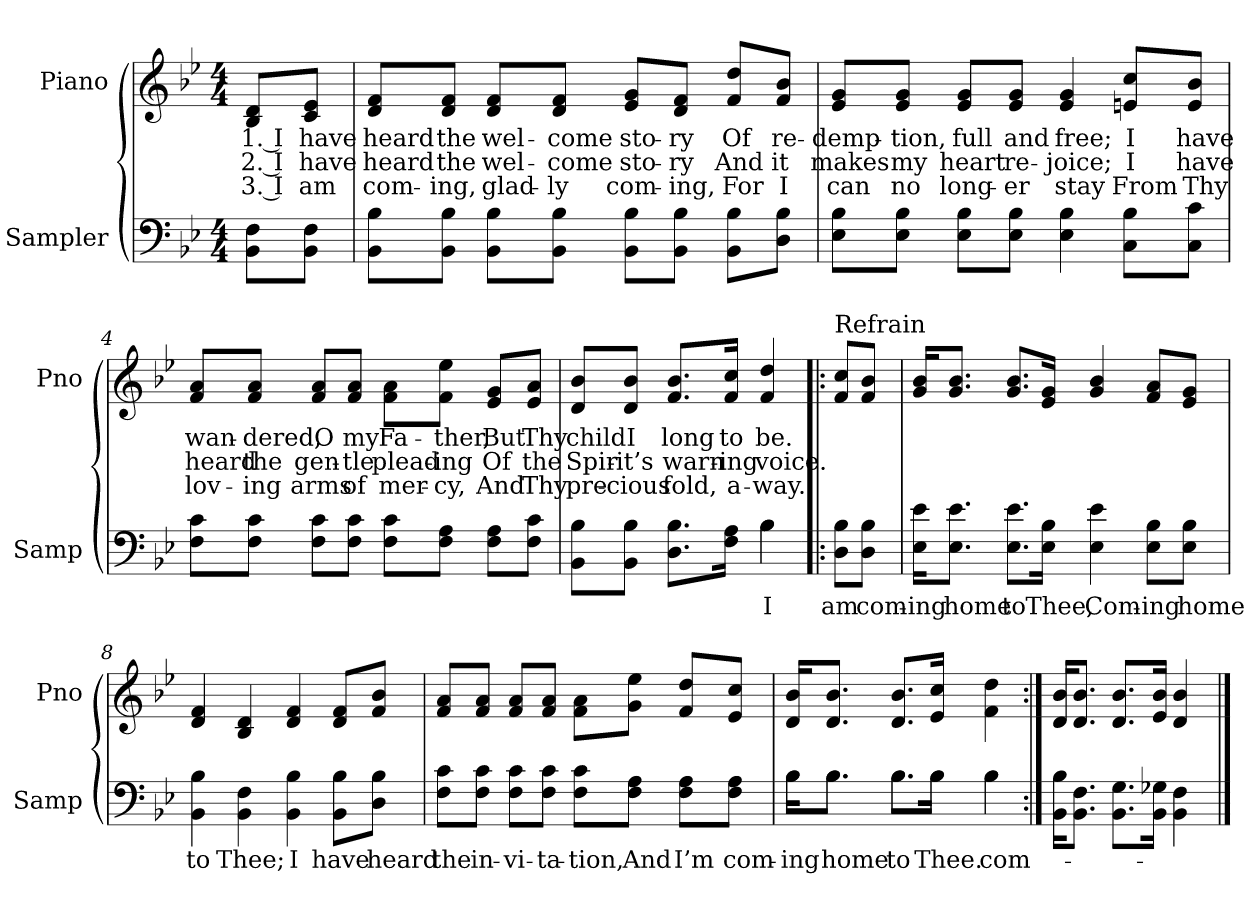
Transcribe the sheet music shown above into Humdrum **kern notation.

**kern	**text	**kern	**text	**text	**text
*part2	*part2	*part1	*part1	*part1	*part1
*staff2	*staff2	*staff1	*staff1	*staff1	*staff1
*I"Sampler	*	*I"Piano	*	*	*
*I'Samp	*	*I'Pno	*	*	*
*clefF4	*	*clefG2	*	*	*
*k[b-e-]	*	*k[b-e-]	*	*	*
*B-:	*	*B-:	*	*	*
*M4/4	*	*M4/4	*	*	*
=1	=1	=1	=1	=1	=1
8BB-\ 8F\L	.	8B-/ 8d/L	1. I	2. I	3. I
8BB-\ 8F\J	.	8c/ 8e-/J	have	have	am
=2	=2	=2	=2	=2	=2
8BB-\ 8B-\L	.	8d/ 8f/L	heard	heard	com-
8BB-\ 8B-\J	.	8d/ 8f/J	the	the	-ing,
8BB-\ 8B-\L	.	8d/ 8f/L	wel-	wel-	glad-
8BB-\ 8B-\J	.	8d/ 8f/J	-come	-come	-ly
8BB-\ 8B-\L	.	8e-/ 8g/L	sto-	sto-	com-
8BB-\ 8B-\J	.	8d/ 8f/J	-ry	-ry	-ing,
8BB-\ 8B-\L	.	8f/ 8dd/L	Of	And	For
8D\ 8B-\J	.	8f/ 8b-/J	re-	it	I
=3	=3	=3	=3	=3	=3
8E-\ 8B-\L	.	8e-/ 8g/L	-demp-	makes	can
8E-\ 8B-\J	.	8e-/ 8g/J	-tion,	my	no
8E-\ 8B-\L	.	8e-/ 8g/L	full	heart	long-
8E-\ 8B-\J	.	8e-/ 8g/J	and	re-	-er
4E- 4B-	.	4e- 4g	free;	-joice;	stay
8C\ 8B-\L	.	8en/ 8cc/L	I	I	From
8C\ 8c\J	.	8e/ 8b-/J	have	have	Thy
=4	=4	=4	=4	=4	=4
8F\ 8c\L	.	8f/ 8a/L	wan-	heard	lov-
8F\ 8c\J	.	8f/ 8a/J	-dered,	the	-ing
8F\ 8c\L	.	8f/ 8a/L	O	gen-	arms
8F\ 8c\J	.	8f/ 8a/J	my	-tle	of
8F\ 8c\L	.	8f\ 8a\L	Fa-	plead-	mer-
8F\ 8A\J	.	8f\ 8ee-\J	-ther,	-ing	-cy,
8F\ 8A\L	.	8e-/ 8g/L	But	Of	And
8F\ 8c\J	.	8e-/ 8a/J	Thy	the	Thy
=5	=5	=5	=5	=5	=5
*^	*	*	*	*	*
8BB-\ 8B-\L	2ryy	.	8d/ 8b-/L	child	Spir-	pre-
8BB-\ 8B-\J	.	.	8d/ 8b-/J	I	-it’s	-cious
8.D\ 8.B-\L	.	.	8.f/ 8.b-/L	long	warn-	fold,
16F\ 16A\Jk	.	.	16f/ 16cc/Jk	to	-ing	a-
4B-\	4B-	I	4f 4dd	be.	voice.	-way.
=6!|:	=6!|:	=6!|:	=6!|:	=6!|:	=6!|:	=6!|:
!	!	!	!LO:TX:t=Refrain	!	!	!
*v	*v	*	*	*	*	*
8D\ 8B-\L	am	8f/ 8cc/L	.	.	.
8D\ 8B-\J	com-	8f/ 8b-/J	.	.	.
=7	=7	=7	=7	=7	=7
16E-\ 16e-\KL	-ing	16g/ 16b-/KL	.	.	.
8.E-\ 8.e-\J	home	8.g/ 8.b-/J	.	.	.
8.E-\ 8.e-\L	to	8.g/ 8.b-/L	.	.	.
16E-\ 16B-\Jk	Thee,	16e-/ 16g/Jk	.	.	.
4E- 4e-	Com-	4g 4b-	.	.	.
8E-\ 8B-\L	-ing	8f/ 8a/L	.	.	.
8E-\ 8B-\J	home	8e-/ 8g/J	.	.	.
=8	=8	=8	=8	=8	=8
4BB- 4B-	to	4d 4f	.	.	.
4BB- 4F	Thee;	4B- 4d	.	.	.
4BB- 4B-	I	4d 4f	.	.	.
8BB-\ 8B-\L	have	8d/ 8f/L	.	.	.
8D\ 8B-\J	heard	8f/ 8b-/J	.	.	.
=9	=9	=9	=9	=9	=9
8F\ 8c\L	the	8f/ 8a/L	.	.	.
8F\ 8c\J	in-	8f/ 8a/J	.	.	.
8F\ 8c\L	-vi-	8f/ 8a/L	.	.	.
8F\ 8c\J	-ta-	8f/ 8a/J	.	.	.
8F\ 8c\L	-tion,	8f\ 8a\L	.	.	.
8F\ 8A\J	And	8g\ 8ee-\J	.	.	.
8F\ 8A\L	I’m	8f/ 8dd/L	.	.	.
8F\ 8A\J	com-	8e-/ 8cc/J	.	.	.
=10	=10	=10	=10	=10	=10
*^	*	*	*	*	*
16B-\KL	16B-\KL	-ing	16d/ 16b-/KL	.	.	.
8.B-\J	8.B-\J	home	8.d/ 8.b-/J	.	.	.
8.B-\L	8.B-\L	to	8.d/ 8.b-/L	.	.	.
16B-\Jk	16B-\Jk	Thee.	16e-/ 16cc/Jk	.	.	.
4B-\	4B-	com-	4f\ 4dd\	.	.	.
*v	*v	*	*	*	*	*
=11:|!	=11:|!	=11:|!	=11:|!	=11:|!	=11:|!
16BB-\ 16B-\KL	.	16d/ 16b-/KL	.	.	.
8.BB-\ 8.F\J	.	8.d/ 8.b-/J	.	.	.
8.BB-\ 8.G\L	.	8.d/ 8.b-/L	.	.	.
16BB-\ 16G-X\Jk	.	16e-/ 16b-/Jk	.	.	.
4BB- 4F	.	4d 4b-	.	.	.
==	==	==	==	==	==
*-	*-	*-	*-	*-	*-
